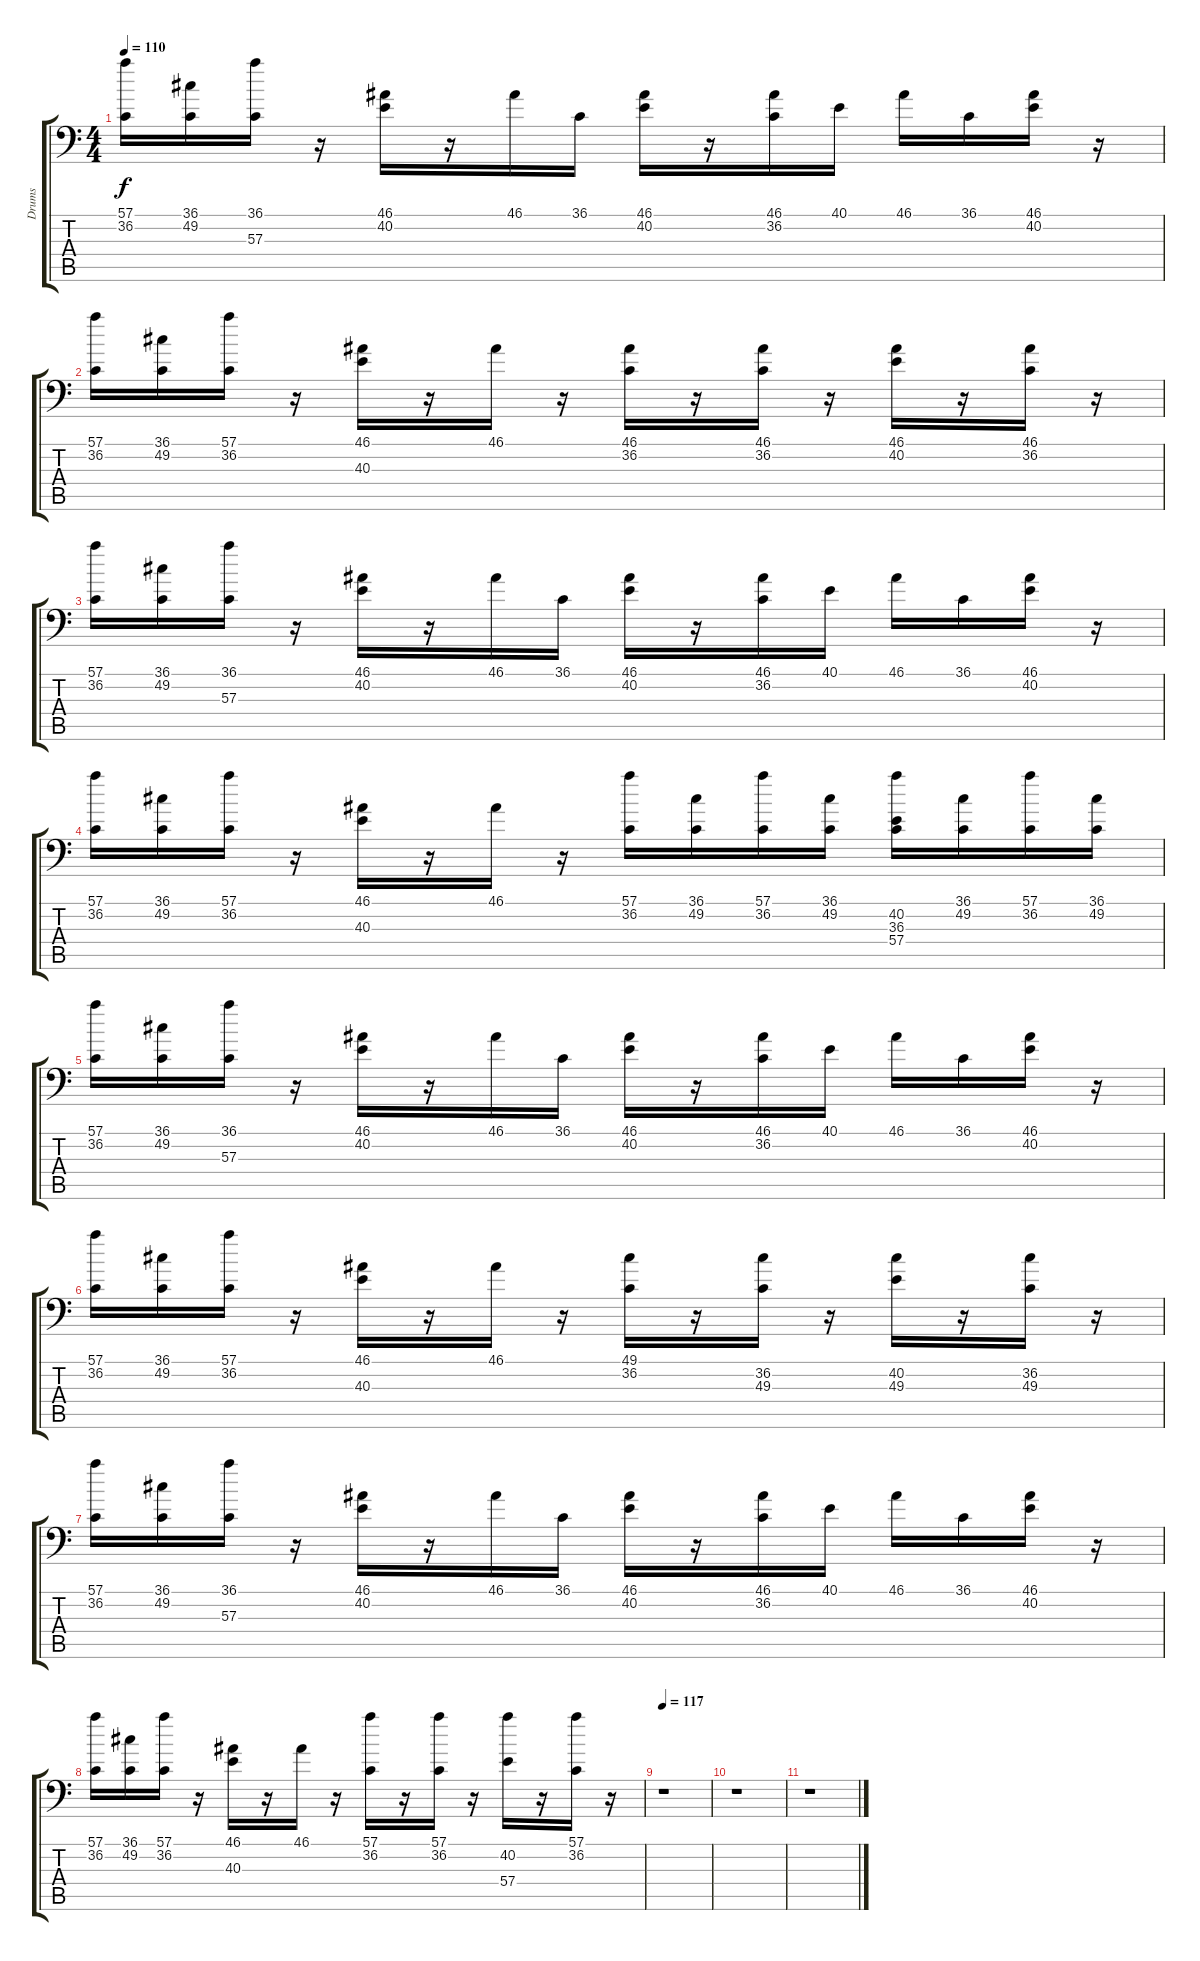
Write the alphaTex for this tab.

\track ("Drums" "Drums") {instrument acousticgrandpiano}
\staff {score tabs}
\tuning (C-1 C-1 C-1 C-1 C-1 C-1) {hide}
\ts (4 4)
\tempo 110
\clef f4
\ks c
(57.1 36.2).16{dy f} (36.1 49.2).16 (36.1 57.3).16 r.16 (46.1 40.2).16 r.16 46.1.16 36.1.16 (46.1 40.2).16 r.16 (46.1 36.2).16 40.1.16 46.1.16 36.1.16 (46.1 40.2).16 r.16 |
(57.1 36.2).16 (36.1 49.2).16 (57.1 36.2).16 r.16 (46.1 40.3).16 r.16 46.1.16 r.16 (46.1 36.2).16 r.16 (46.1 36.2).16 r.16 (46.1 40.2).16 r.16 (46.1 36.2).16 r.16 |
(57.1 36.2).16 (36.1 49.2).16 (36.1 57.3).16 r.16 (46.1 40.2).16 r.16 46.1.16 36.1.16 (46.1 40.2).16 r.16 (46.1 36.2).16 40.1.16 46.1.16 36.1.16 (46.1 40.2).16 r.16 |
(57.1 36.2).16 (36.1 49.2).16 (57.1 36.2).16 r.16 (46.1 40.3).16 r.16 46.1.16 r.16 (57.1 36.2).16 (36.1 49.2).16 (57.1 36.2).16 (36.1 49.2).16 (40.2 36.3 57.4).16 (36.1 49.2).16 (57.1 36.2).16 (36.1 49.2).16 |
(57.1 36.2).16 (36.1 49.2).16 (36.1 57.3).16 r.16 (46.1 40.2).16 r.16 46.1.16 36.1.16 (46.1 40.2).16 r.16 (46.1 36.2).16 40.1.16 46.1.16 36.1.16 (46.1 40.2).16 r.16 |
(57.1 36.2).16 (36.1 49.2).16 (57.1 36.2).16 r.16 (46.1 40.3).16 r.16 46.1.16 r.16 (49.1 36.2).16 r.16 (36.2 49.3).16 r.16 (40.2 49.3).16 r.16 (36.2 49.3).16 r.16 |
(57.1 36.2).16 (36.1 49.2).16 (36.1 57.3).16 r.16 (46.1 40.2).16 r.16 46.1.16 36.1.16 (46.1 40.2).16 r.16 (46.1 36.2).16 40.1.16 46.1.16 36.1.16 (46.1 40.2).16 r.16 |
(57.1 36.2).16 (36.1 49.2).16 (57.1 36.2).16 r.16 (46.1 40.3).16 r.16 46.1.16 r.16 (57.1 36.2).16 r.16 (57.1 36.2).16 r.16 (40.2 57.4).16 r.16 (57.1 36.2).16 r.16 |
\tempo 117
r.1 |
r.1 |
r.1
